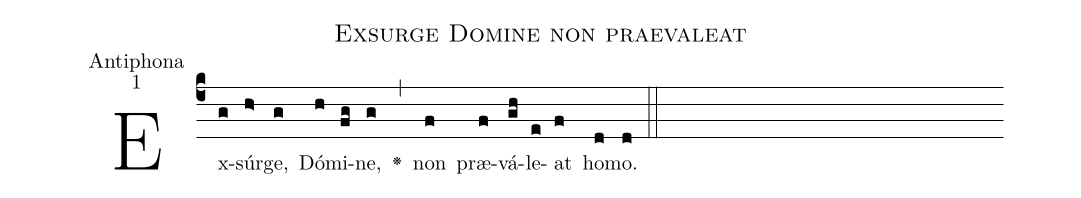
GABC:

name:Exsurge Domine non praevaleat;
office-part:Antiphona;
mode:1;
%%
(c4)Ex(g)súr(h>)ge,(g) Dó(h)mi(fg)ne,(g) <v>\greheightstar</v>(,) non(f) præ(f)vá(gh)le(e)at(f) ho(d)mo.(d) (::)
